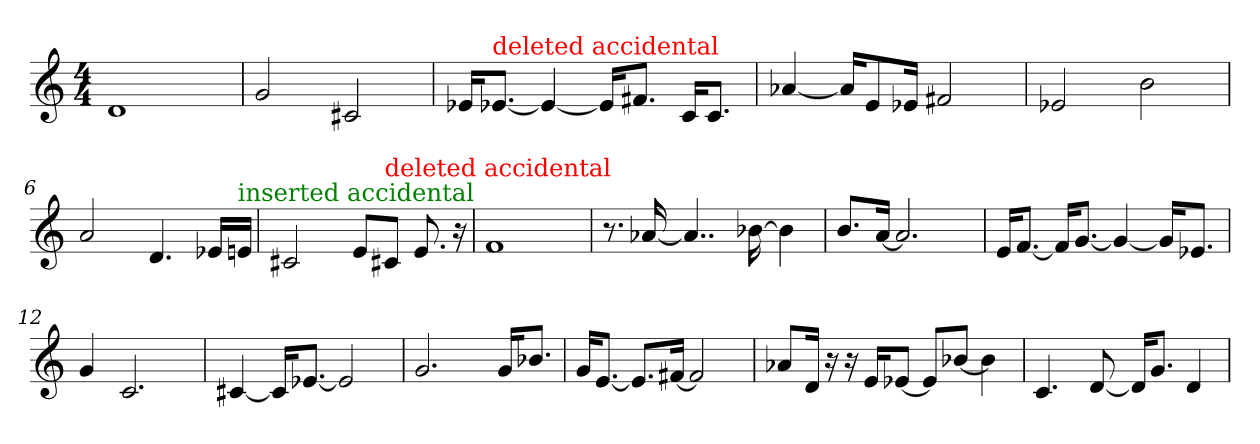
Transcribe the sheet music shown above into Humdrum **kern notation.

**kern
*part1
*staff1
*M4/4
=1
1d
=2
2g
2c#X
=3
16e-XKL
!LO:TX:color=#FF0000:t=deleted accidental
[8.e-XiJ
4e-_
16e-KL]
8.f#XJ
16cKL
8.cJ
=4
[4a-X
16a-KL]
8e
16e-XJk
2f#X
=5
2e-X
2b
=6
2a
4.d
16e-XLL
!LO:TX:color=#008000:t=inserted accidental
16ejJJ
=7
2c#X
8eL
!LO:TX:color=#FF0000:t=deleted accidental
8c#XiJ
8.e
16r
=8
1f
=9
8.r
[16a-X
4..a-]
[16b-X
4b-]
=10
8.bL
[16aJk
2.a]
=11
16eKL
[8.fJ
16fKL]
[8.gJ
4g_
16gKL]
8.e-XJ
=12
4g
2.c
=13
[4c#X
16c#KL]
[8.e-XJ
2e-]
=14
2.g
16gKL
8.b-XJ
=15
16gKL
[8.eJ
8.eL]
[16f#XJk
2f#]
=16
8a-XL
16dJk
16r
16r
16eKL
[8e-XJ
8e-L]
[8b-XJ
4b-]
=17
4.c
[8d
16dKL]
8.gJ
4d
=
*-
